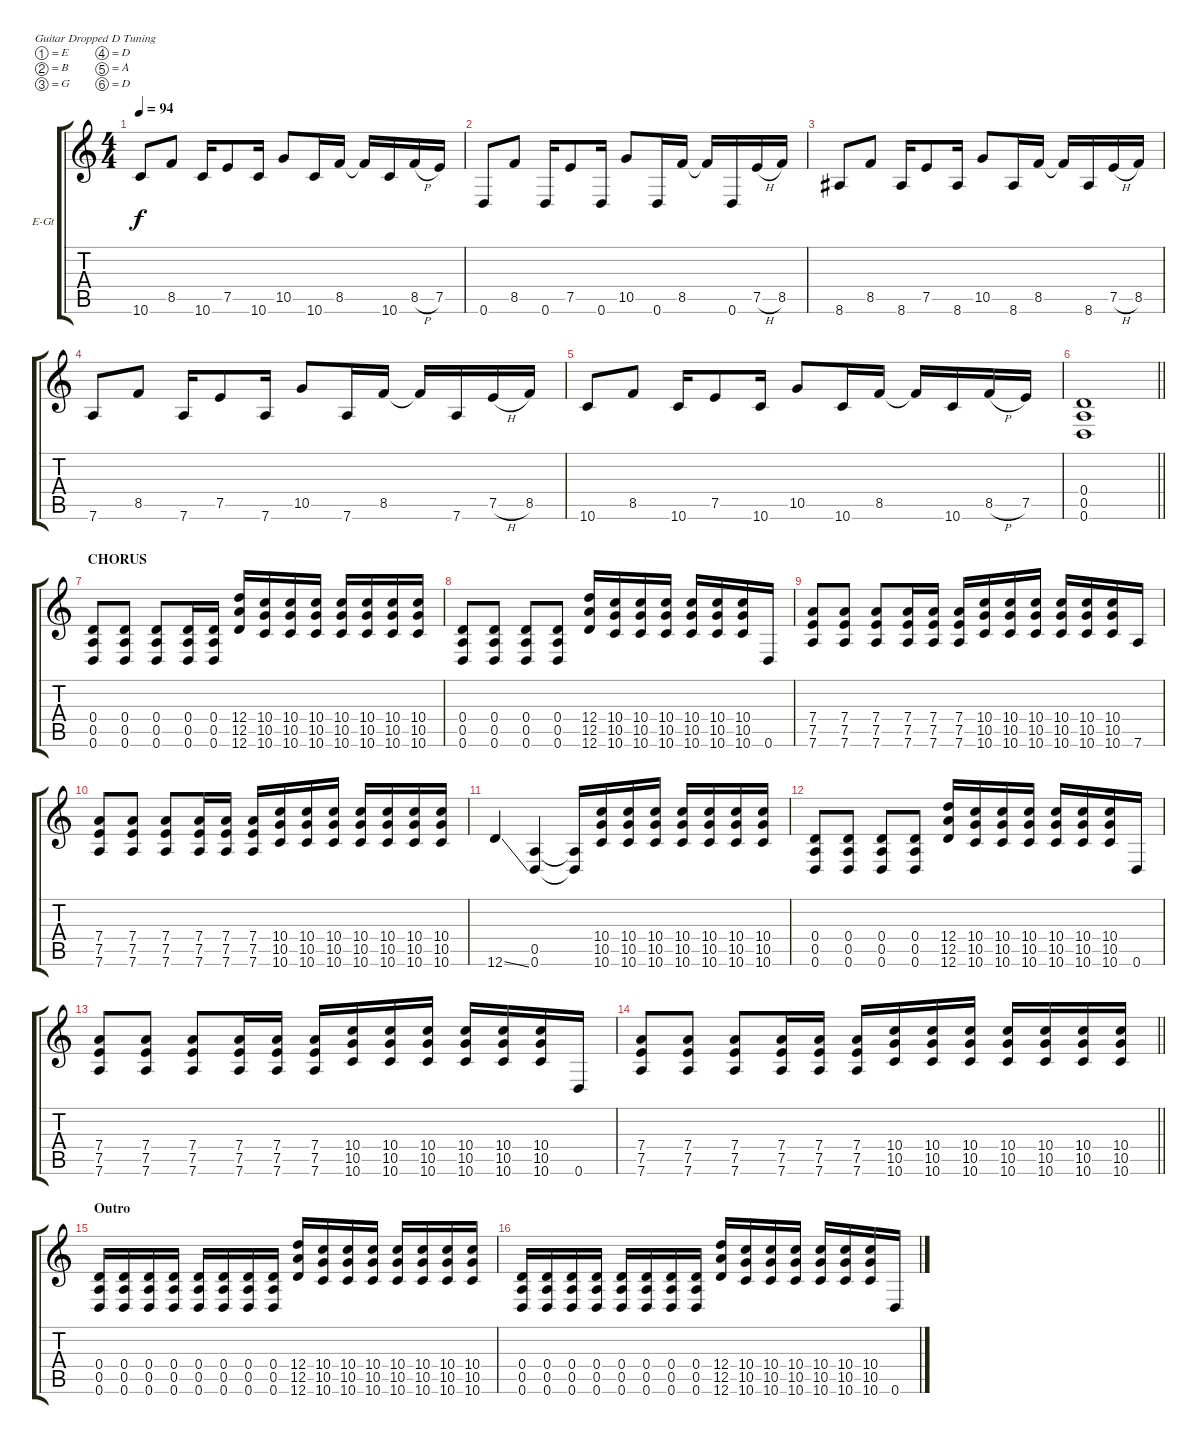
\bracketExtendMode groupsimilarinstruments
\firstSystemTrackNameOrientation horizontal
\otherSystemsTrackNameOrientation horizontal
\track ("Guitar 1" "E-Gt") {instrument distortionguitar}
\staff {score tabs}
\tuning (E4 B3 G3 D3 A2 D2)
\ts (4 4)
\tempo 94
\clef g2
\ks c
10.6.8{dy f} 8.5.8 10.6.16 7.5.8 10.6.16 10.5.8 10.6.16 8.5.16 8.5{t}.16 10.6.16 8.5{h}.16 7.5.16 |
0.6.8 8.5.8 0.6.16 7.5.8 0.6.16 10.5.8 0.6.16 8.5.16 8.5{t}.16 0.6.16 7.5{h}.16 8.5.16 |
8.6.8 8.5.8 8.6.16 7.5.8 8.6.16 10.5.8 8.6.16 8.5.16 8.5{t}.16 8.6.16 7.5{h}.16 8.5.16 |
7.6.8 8.5.8 7.6.16 7.5.8 7.6.16 10.5.8 7.6.16 8.5.16 8.5{t}.16 7.6.16 7.5{h}.16 8.5.16 |
10.6.8 8.5.8 10.6.16 7.5.8 10.6.16 10.5.8 10.6.16 8.5.16 8.5{t}.16 10.6.16 8.5{h}.16 7.5.16 |
\barLineRight lightlight
(0.4 0.5 0.6).1 |
\section ("" "CHORUS")
(0.4 0.5 0.6).8 (0.4 0.5 0.6).8 (0.4 0.5 0.6).8 (0.4 0.5 0.6).16 (0.4 0.5 0.6).16 (12.4 12.5 12.6).16 (10.4 10.5 10.6).16 (10.4 10.5 10.6).16 (10.4 10.5 10.6).16 (10.4 10.5 10.6).16 (10.4 10.5 10.6).16 (10.4 10.5 10.6).16 (10.4 10.5 10.6).16 |
(0.4 0.5 0.6).8 (0.4 0.5 0.6).8 (0.4 0.5 0.6).8 (0.4 0.5 0.6).8 (12.4 12.5 12.6).16 (10.4 10.5 10.6).16 (10.4 10.5 10.6).16 (10.4 10.5 10.6).16 (10.4 10.5 10.6).16 (10.4 10.5 10.6).16 (10.4 10.5 10.6).16 0.6.16 |
(7.4 7.5 7.6).8 (7.4 7.5 7.6).8 (7.4 7.5 7.6).8 (7.4 7.5 7.6).16 (7.4 7.5 7.6).16 (7.4 7.5 7.6).16 (10.4 10.5 10.6).16 (10.4 10.5 10.6).16 (10.4 10.5 10.6).16 (10.4 10.5 10.6).16 (10.4 10.5 10.6).16 (10.4 10.5 10.6).16 7.6.16 |
(7.4 7.5 7.6).8 (7.4 7.5 7.6).8 (7.4 7.5 7.6).8 (7.4 7.5 7.6).16 (7.4 7.5 7.6).16 (7.4 7.5 7.6).16 (10.4 10.5 10.6).16 (10.4 10.5 10.6).16 (10.4 10.5 10.6).16 (10.4 10.5 10.6).16 (10.4 10.5 10.6).16 (10.4 10.5 10.6).16 (10.4 10.5 10.6).16 |
12.6{ss}.4 (0.5 0.6).4 (0.5{t} 0.6{t}).16 (10.4 10.5 10.6).16 (10.4 10.5 10.6).16 (10.4 10.5 10.6).16 (10.4 10.5 10.6).16 (10.4 10.5 10.6).16 (10.4 10.5 10.6).16 (10.4 10.5 10.6).16 |
(0.4 0.5 0.6).8 (0.4 0.5 0.6).8 (0.4 0.5 0.6).8 (0.4 0.5 0.6).8 (12.4 12.5 12.6).16 (10.4 10.5 10.6).16 (10.4 10.5 10.6).16 (10.4 10.5 10.6).16 (10.4 10.5 10.6).16 (10.4 10.5 10.6).16 (10.4 10.5 10.6).16 0.6.16 |
(7.4 7.5 7.6).8 (7.4 7.5 7.6).8 (7.4 7.5 7.6).8 (7.4 7.5 7.6).16 (7.4 7.5 7.6).16 (7.4 7.5 7.6).16 (10.4 10.5 10.6).16 (10.4 10.5 10.6).16 (10.4 10.5 10.6).16 (10.4 10.5 10.6).16 (10.4 10.5 10.6).16 (10.4 10.5 10.6).16 0.6.16 |
\barLineRight lightlight
(7.4 7.5 7.6).8 (7.4 7.5 7.6).8 (7.4 7.5 7.6).8 (7.4 7.5 7.6).16 (7.4 7.5 7.6).16 (7.4 7.5 7.6).16 (10.4 10.5 10.6).16 (10.4 10.5 10.6).16 (10.4 10.5 10.6).16 (10.4 10.5 10.6).16 (10.4 10.5 10.6).16 (10.4 10.5 10.6).16 (10.4 10.5 10.6).16 |
\section ("" "Outro")
(0.4 0.5 0.6).16 (0.4 0.5 0.6).16 (0.4 0.5 0.6).16 (0.4 0.5 0.6).16 (0.4 0.5 0.6).16 (0.4 0.5 0.6).16 (0.4 0.5 0.6).16 (0.4 0.5 0.6).16 (12.4 12.5 12.6).16 (10.4 10.5 10.6).16 (10.4 10.5 10.6).16 (10.4 10.5 10.6).16 (10.4 10.5 10.6).16 (10.4 10.5 10.6).16 (10.4 10.5 10.6).16 (10.4 10.5 10.6).16 |
(0.4 0.5 0.6).16 (0.4 0.5 0.6).16 (0.4 0.5 0.6).16 (0.4 0.5 0.6).16 (0.4 0.5 0.6).16 (0.4 0.5 0.6).16 (0.4 0.5 0.6).16 (0.4 0.5 0.6).16 (12.4 12.5 12.6).16 (10.4 10.5 10.6).16 (10.4 10.5 10.6).16 (10.4 10.5 10.6).16 (10.4 10.5 10.6).16 (10.4 10.5 10.6).16 (10.4 10.5 10.6).16 0.6.16
